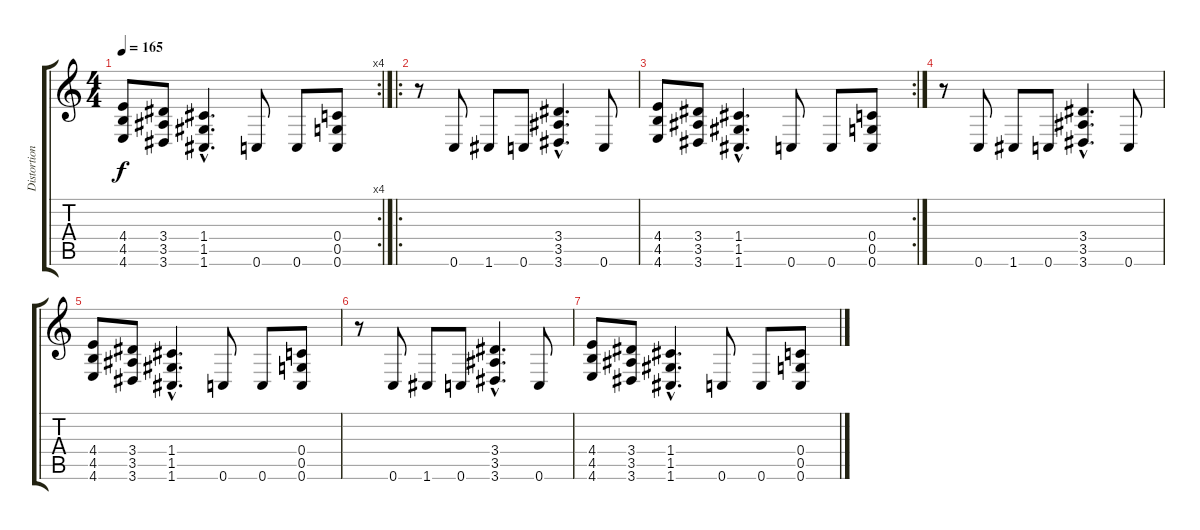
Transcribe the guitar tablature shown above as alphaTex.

\track ("Distortion I" "Distortion") {instrument distortionguitar}
\staff {score tabs}
\tuning (D4 A3 F3 C3 G2 C2) {hide}
\rc 4
\ts (4 4)
\tempo 165
\clef g2
\ks c
(4.4 4.5 4.6).8{dy f} (3.4 3.5 3.6).8 (1.4{hac} 1.5{hac} 1.6{hac}).4{d} 0.6.8 0.6.8 (0.4 0.5 0.6).8 |
\ro
r.8 0.6.8 1.6.8 0.6.8 (3.4{hac} 3.5{hac} 3.6{hac}).4{d} 0.6.8 |
\rc 2
(4.4 4.5 4.6).8 (3.4 3.5 3.6).8 (1.4{hac} 1.5{hac} 1.6{hac}).4{d} 0.6.8 0.6.8 (0.4 0.5 0.6).8 |
r.8 0.6.8 1.6.8 0.6.8 (3.4{hac} 3.5{hac} 3.6{hac}).4{d} 0.6.8 |
(4.4 4.5 4.6).8 (3.4 3.5 3.6).8 (1.4{hac} 1.5{hac} 1.6{hac}).4{d} 0.6.8 0.6.8 (0.4 0.5 0.6).8 |
r.8 0.6.8 1.6.8 0.6.8 (3.4{hac} 3.5{hac} 3.6{hac}).4{d} 0.6.8 |
(4.4 4.5 4.6).8 (3.4 3.5 3.6).8 (1.4{hac} 1.5{hac} 1.6{hac}).4{d} 0.6.8 0.6.8 (0.4 0.5 0.6).8
